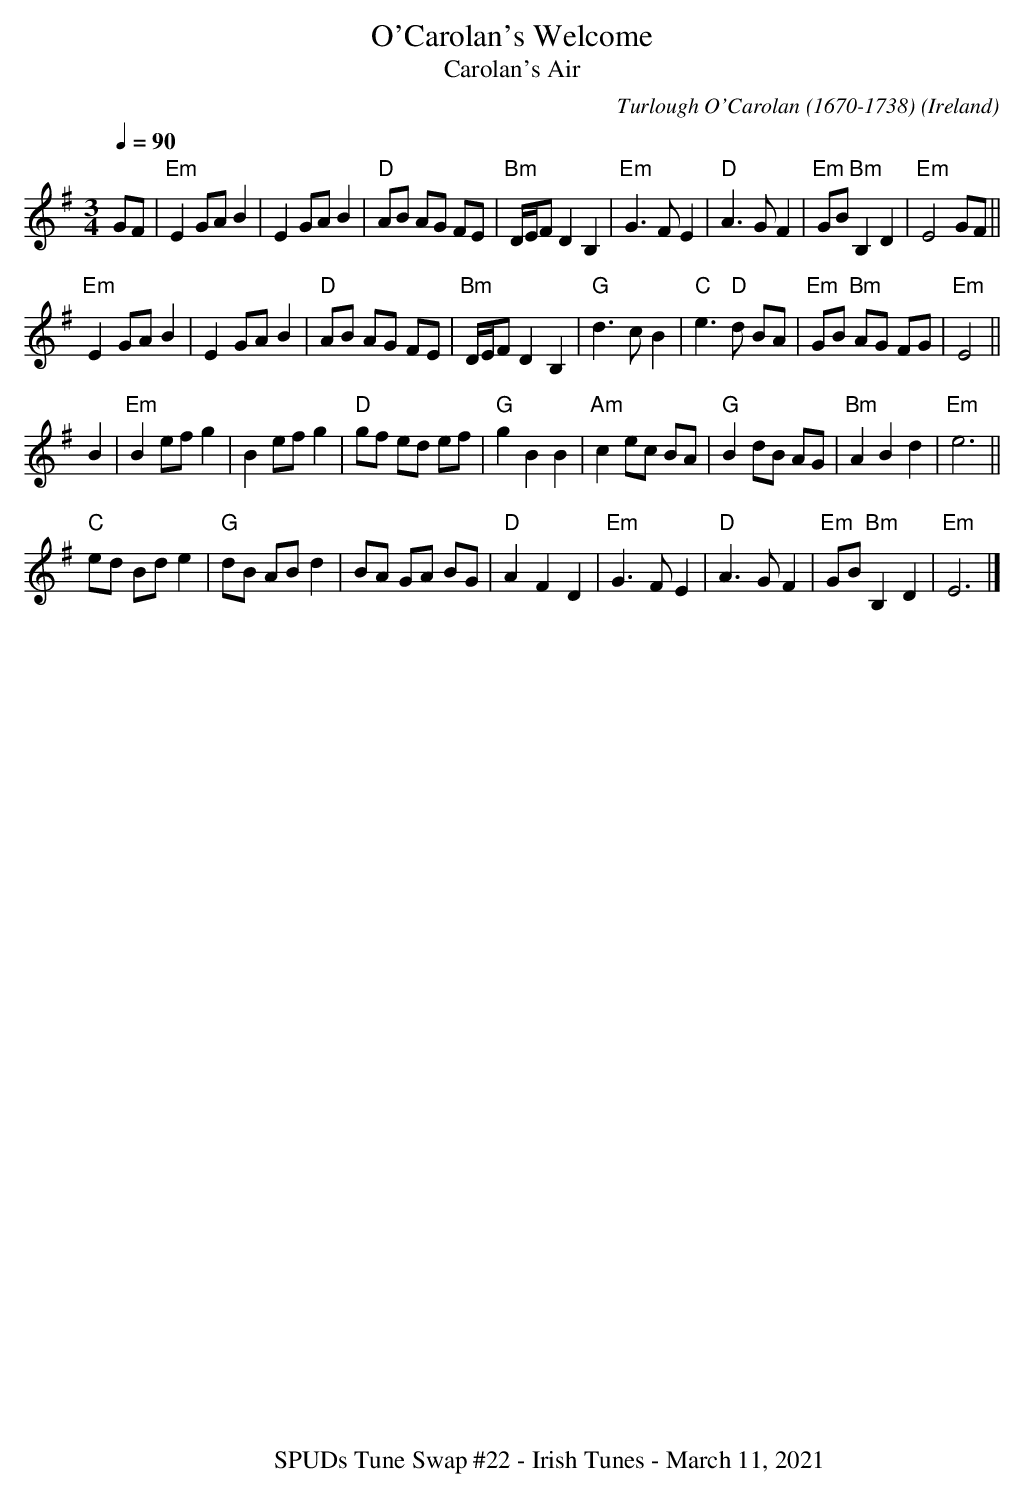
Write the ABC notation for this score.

X:1
T:O'Carolan's Welcome
T:Carolan's Air
C:Turlough O'Carolan (1670-1738)
O:Ireland
M:3/4
L:1/8
Q:1/4=90
K:Em
GF|"Em"E2 GA B2|E2 GA B2|"D"AB AG FE|"Bm"D/E/F D2 B,2|"Em"G3 F E2|"D"A3 G F2|"Em"GB "Bm"B,2 D2|"Em"E4 GF||
"Em"E2 GA B2|E2 GA B2|"D"AB AG FE|"Bm"D/E/F D2 B,2|"G"d3 c B2|"C"e3 "D"d BA|"Em"GB "Bm"AG FG|"Em"E4||
B2|"Em"B2 ef g2|B2 ef g2|"D"gf ed ef|"G"g2 B2 B2|"Am"c2 ec BA|"G"B2 dB AG|"Bm"A2 B2 d2|"Em"e6||
"C"ed Bd e2|"G"dB AB d2|BA GA BG|"D"A2 F2 D2|"Em"G3 F E2|"D"A3 G F2|"Em"GB "Bm"B,2 D2|"Em"E6|]
